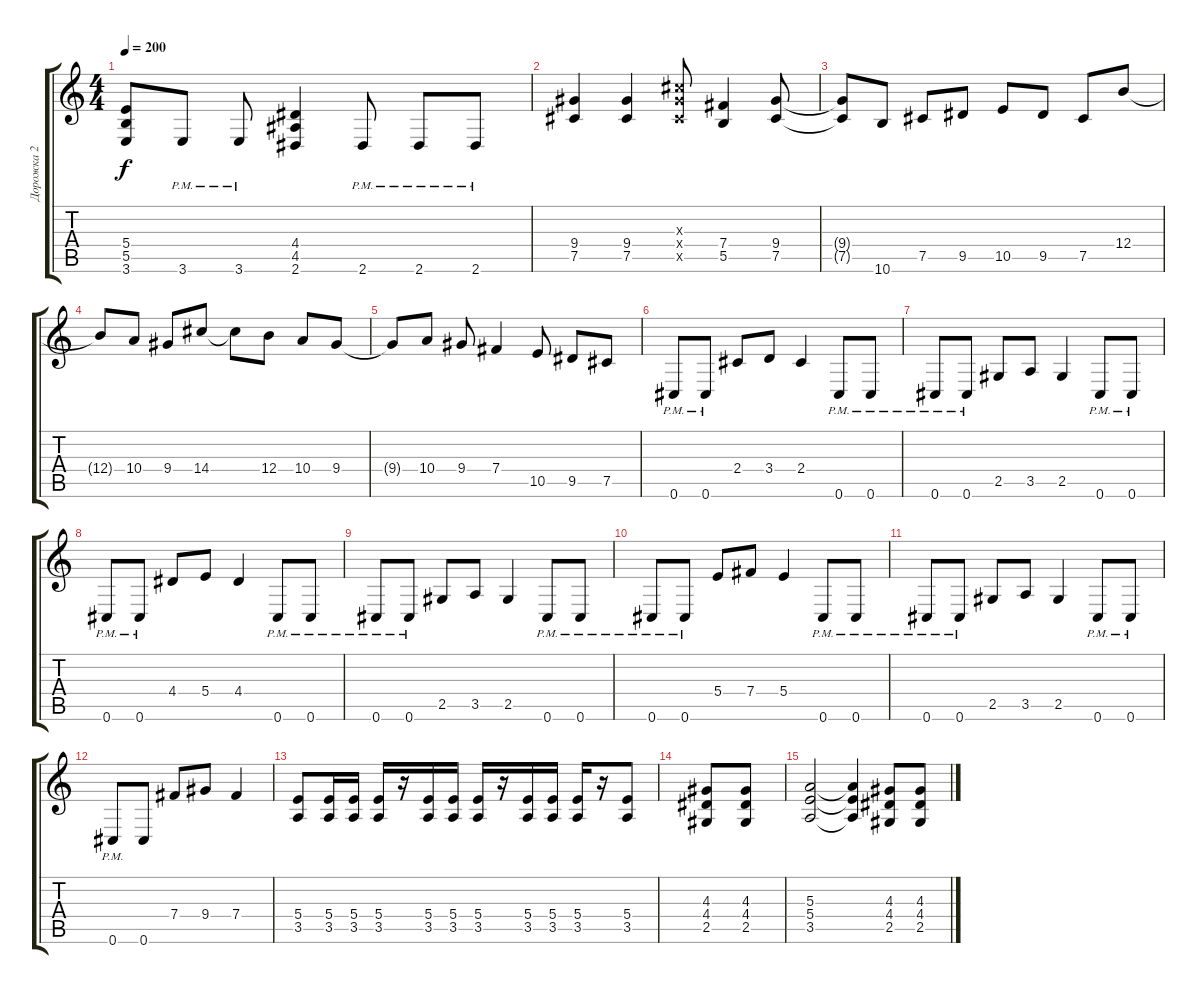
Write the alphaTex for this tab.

\track ("Дорожка 2" "Дорожка 2") {instrument overdrivenguitar}
\staff {score tabs}
\tuning (Db4 Ab3 E3 B2 Gb2 Db2) {hide}
\ts (4 4)
\tempo 200
\clef g2
\ks c
(5.4{t} 5.5{t} 3.6{t}).8{dy f} 3.6{pm}.8 3.6{pm}.8 (4.4 4.5 2.6).4 2.6{pm}.8 2.6{pm}.8 2.6{pm}.8 |
(9.4 7.5).4 (9.4 7.5).4 (9.3{x} 9.4{x} 7.5{x}).8 (7.4 5.5).4 (9.4 7.5).8 |
(9.4{t} 7.5{t}).8 10.6.8 7.5.8 9.5.8 10.5.8 9.5.8 7.5.8 12.4.8 |
12.4{t}.8 10.4.8 9.4.8 14.4.8 14.4{t}.8 12.4.8 10.4.8 9.4.8 |
9.4{t}.8 10.4.8 9.4.8 7.4.4 10.5.8 9.5.8 7.5.8 |
0.6{pm}.8 0.6{pm}.8 2.4.8 3.4.8 2.4.4 0.6{pm}.8 0.6{pm}.8 |
0.6{pm}.8 0.6{pm}.8 2.5.8 3.5.8 2.5.4 0.6{pm}.8 0.6{pm}.8 |
0.6{pm}.8 0.6{pm}.8 4.4.8 5.4.8 4.4.4 0.6{pm}.8 0.6{pm}.8 |
0.6{pm}.8 0.6{pm}.8 2.5.8 3.5.8 2.5.4 0.6{pm}.8 0.6{pm}.8 |
0.6{pm}.8 0.6{pm}.8 5.4.8 7.4.8 5.4.4 0.6{pm}.8 0.6{pm}.8 |
0.6{pm}.8 0.6{pm}.8 2.5.8 3.5.8 2.5.4 0.6{pm}.8 0.6{pm}.8 |
0.6{pm}.8 0.6.8 7.4.8 9.4.8 7.4.4 |
(5.4 3.5).8 (5.4 3.5).16 (5.4 3.5).16 (5.4 3.5).16 r.16 (5.4 3.5).16 (5.4 3.5).16 (5.4 3.5).16 r.16 (5.4 3.5).16 (5.4 3.5).16 (5.4 3.5).16 r.16 (5.4 3.5).8 |
(4.3 4.4 2.5).8 (4.3 4.4 2.5).8 |
(5.3 5.4 3.5).2 (5.3{t} 5.4{t} 3.5{t}).4 (4.3 4.4 2.5).8 (4.3 4.4 2.5).8
